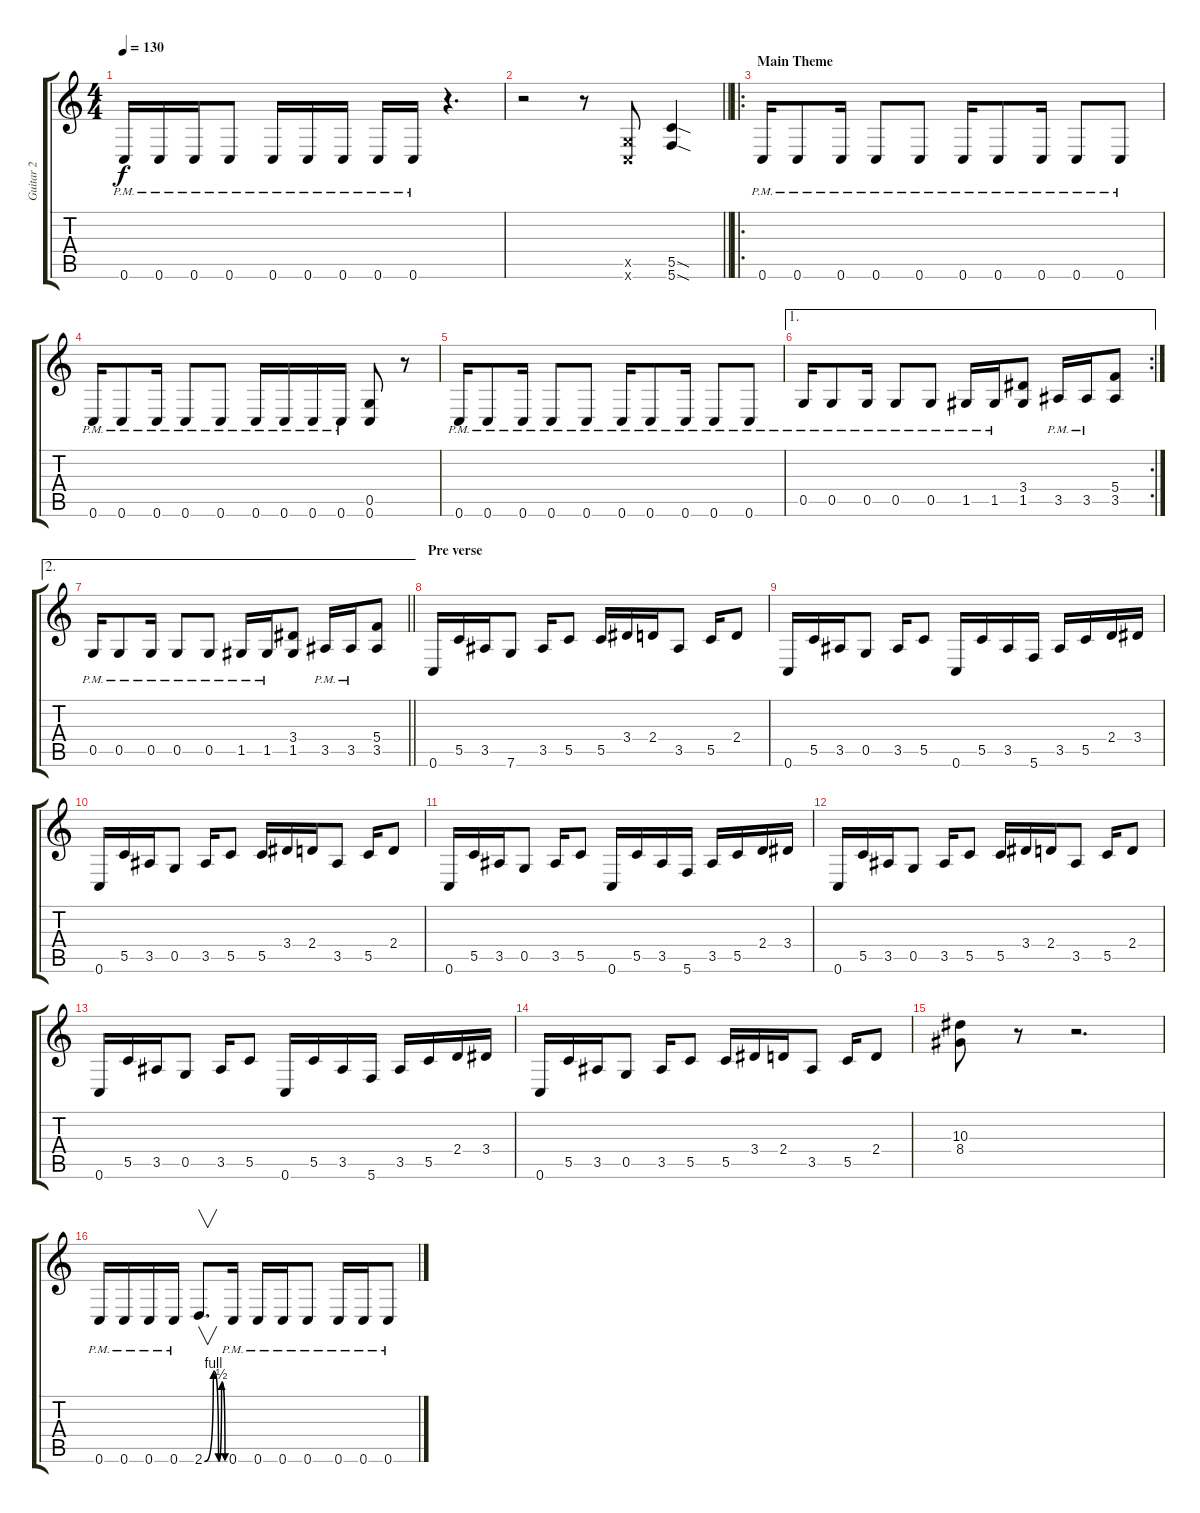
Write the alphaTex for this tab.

\track ("Guitar 2" "Guitar 2") {instrument distortionguitar}
\staff {score tabs}
\tuning (D4 A3 F3 C3 G2 C2) {hide}
\ts (4 4)
\tempo 130
\clef g2
\ks c
0.6{pm}.16{dy f} 0.6{pm}.16 0.6{pm}.16 0.6{pm}.8 0.6{pm}.16 0.6{pm}.16 0.6{pm}.16 0.6{pm}.16 0.6{pm}.16 r.4{d} |
\barLineRight lightlight
r.2 r.8 (0.5{x} 0.6{x}).8 (5.5{sod} 5.6{sod}).4 |
\ro
\section ("" "Main Theme")
0.6{pm}.16 0.6{pm}.8 0.6{pm}.16 0.6{pm}.8 0.6{pm}.8 0.6{pm}.16 0.6{pm}.8 0.6{pm}.16 0.6{pm}.8 0.6{pm}.8 |
0.6{pm}.16 0.6{pm}.8 0.6{pm}.16 0.6{pm}.8 0.6{pm}.8 0.6{pm}.16 0.6{pm}.16 0.6{pm}.16 0.6{pm}.16 (0.5 0.6).8 r.8 |
0.6{pm}.16 0.6{pm}.8 0.6{pm}.16 0.6{pm}.8 0.6{pm}.8 0.6{pm}.16 0.6{pm}.8 0.6{pm}.16 0.6{pm}.8 0.6{pm}.8 |
\ae 1
\rc 2
0.5{pm}.16 0.5{pm}.8 0.5{pm}.16 0.5{pm}.8 0.5{pm}.8 1.5{pm}.16 1.5{pm}.16 (3.4 1.5).8 3.5{pm}.16 3.5{pm}.16 (5.4 3.5).8 |
\ae 2
\barLineRight lightlight
0.5{pm}.16 0.5{pm}.8 0.5{pm}.16 0.5{pm}.8 0.5{pm}.8 1.5{pm}.16 1.5{pm}.16 (3.4 1.5).8 3.5{pm}.16 3.5{pm}.16 (5.4 3.5).8 |
\section ("" "Pre verse")
0.6.16 5.5.16 3.5.16 7.6.8 3.5.16 5.5.8 5.5.16 3.4.16 2.4.16 3.5.8 5.5.16 2.4.8 |
0.6.16 5.5.16 3.5.16 0.5.8 3.5.16 5.5.8 0.6.16 5.5.16 3.5.16 5.6.16 3.5.16 5.5.16 2.4.16 3.4.16 |
0.6.16 5.5.16 3.5.16 0.5.8 3.5.16 5.5.8 5.5.16 3.4.16 2.4.16 3.5.8 5.5.16 2.4.8 |
0.6.16 5.5.16 3.5.16 0.5.8 3.5.16 5.5.8 0.6.16 5.5.16 3.5.16 5.6.16 3.5.16 5.5.16 2.4.16 3.4.16 |
0.6.16 5.5.16 3.5.16 0.5.8 3.5.16 5.5.8 5.5.16 3.4.16 2.4.16 3.5.8 5.5.16 2.4.8 |
0.6.16 5.5.16 3.5.16 0.5.8 3.5.16 5.5.8 0.6.16 5.5.16 3.5.16 5.6.16 3.5.16 5.5.16 2.4.16 3.4.16 |
0.6.16 5.5.16 3.5.16 0.5.8 3.5.16 5.5.8 5.5.16 3.4.16 2.4.16 3.5.8 5.5.16 2.4.8 |
(10.3 8.4).8 r.8 r.2{d} |
0.6{pm}.16 0.6{pm}.16 0.6{pm}.16 0.6{pm}.16 2.6{be (custom 0 0 26 4 41 0 50 2 60 0)}.8{v d} 0.6{pm}.16 0.6{pm}.16 0.6{pm}.16 0.6{pm}.8 0.6{pm}.16 0.6{pm}.16 0.6{pm}.8
